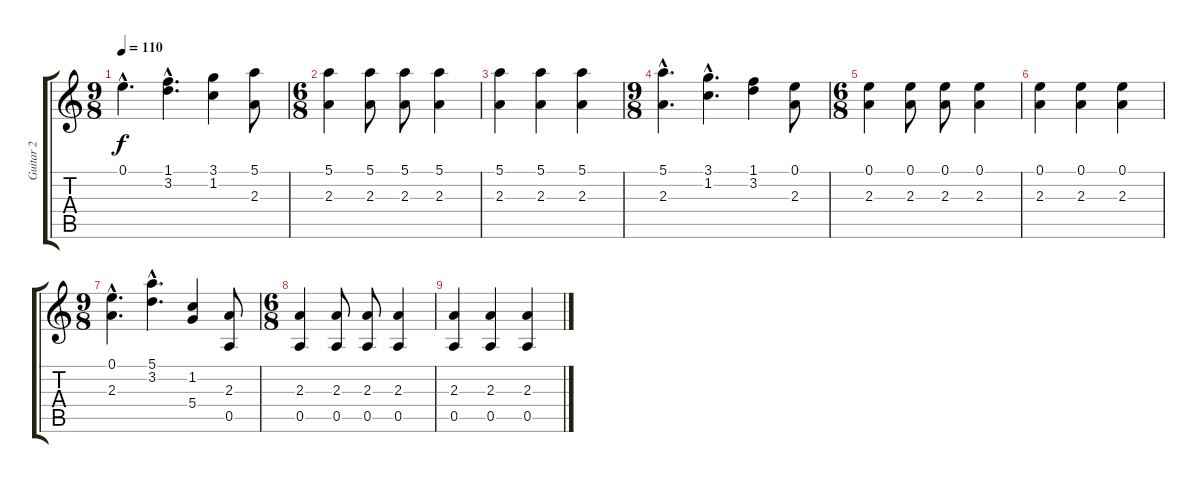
\track ("Guitar 2" "Guitar 2") {instrument acousticguitarnylon}
\staff {score tabs}
\tuning (E4 B3 G3 D3 A2 E2) {hide}
\ts (9 8)
\tempo 110
\clef g2
\ks c
0.1{hac}.4{d dy f} (1.1{hac} 3.2{hac}).4{d} (3.1 1.2).4 (5.1 2.3).8 |
\ts (6 8)
(5.1 2.3).4 (5.1 2.3).8 (5.1 2.3).8 (5.1 2.3).4 |
(5.1 2.3).4 (5.1 2.3).4 (5.1 2.3).4 |
\ts (9 8)
(5.1{hac} 2.3{hac}).4{d} (3.1{hac} 1.2{hac}).4{d} (1.1 3.2).4 (0.1 2.3).8 |
\ts (6 8)
(0.1 2.3).4{volume 8} (0.1 2.3).8 (0.1 2.3).8 (0.1 2.3).4 |
(0.1 2.3).4 (0.1 2.3).4 (0.1 2.3).4 |
\ts (9 8)
(0.1{hac} 2.3{hac}).4{d volume 6} (5.1{hac} 3.2{hac}).4{d} (1.2 5.4).4 (2.3 0.5).8 |
\ts (6 8)
(2.3 0.5).4 (2.3 0.5).8 (2.3 0.5).8 (2.3 0.5).4 |
(2.3 0.5).4{volume 0} (2.3 0.5).4 (2.3 0.5).4{volume 0}
